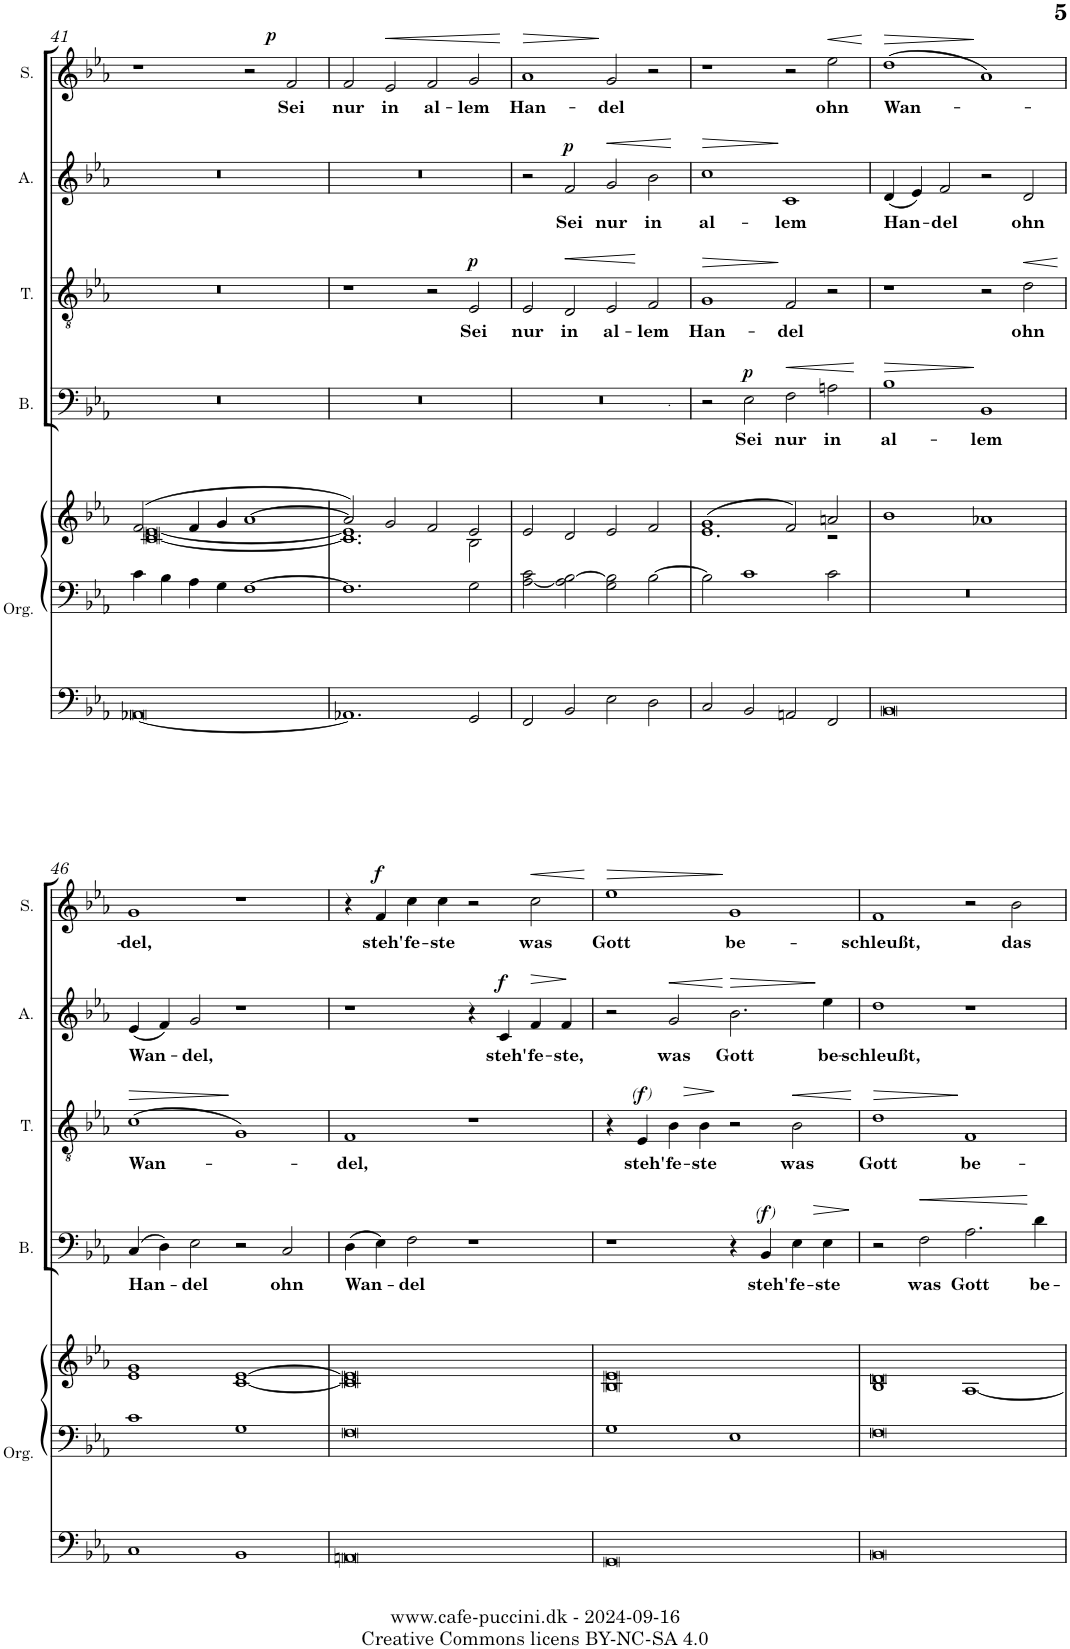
**kern	**kern	**kern	**kern	**text	**dynam	**kern	**text	**dynam	**kern	**text	**dynam	**kern	**text	**dynam
*part5	*part5	*part5	*part4	*part4	*part4	*part3	*part3	*part3	*part2	*part2	*part2	*part1	*part1	*part1
*staff7	*staff6	*staff5	*staff4	*staff4	*staff4	*staff3	*staff3	*staff3	*staff2	*staff2	*staff2	*staff1	*staff1	*staff1
*I"Organ	*	*	*I"Bass	*	*	*I"Tenor	*	*	*I"Alto	*	*	*I"Soprano	*	*
*I'Org.	*	*	*I'B.	*	*	*I'T.	*	*	*I'A.	*	*	*I'S.	*	*
!!LO:PB:g=z
*clefF4	*clefF4	*clefG2	*clefF4	*	*	*clefGv2	*	*	*clefG2	*	*	*clefG2	*	*
*k[b-e-a-]	*k[b-e-a-]	*k[b-e-a-]	*k[b-e-a-]	*	*	*k[b-e-a-]	*	*	*k[b-e-a-]	*	*	*k[b-e-a-]	*	*
*M4/2	*M4/2	*M4/2	*M4/2	*	*	*M4/2	*	*	*M4/2	*	*	*M4/2	*	*
=41	=41	=41	=41	=41	=41	=41	=41	=41	=41	=41	=41	=41	=41	=41
*	*	*^	*	*	*	*	*	*	*	*	*	*	*	*
[0AA-X	4c\	(2f/	[0c [0e-	0r	.	.	0r	.	.	0r	.	.	1r	.	.
.	4B-\	.	.	.	.	.	.	.	.	.	.	.	.	.	.
.	4A-\	4f/	.	.	.	.	.	.	.	.	.	.	.	.	.
.	4G\	4g/	.	.	.	.	.	.	.	.	.	.	.	.	.
.	[>1F	[1a-	.	.	.	.	.	.	.	.	.	.	2r	.	.
!	!	!	!	!	!	!	!	!	!	!	!	!	!	!LO:LY:b	!LO:DY:a
.	.	.	.	.	.	.	.	.	.	.	.	.	2f/	Sei	p
=42	=42	=42	=42	=42	=42	=42	=42	=42	=42	=42	=42	=42	=42	=42	=42
!	!	!	!	!	!	!	!	!	!	!	!	!	!	!LO:LY:b	!
1.AA-X]	1.F]	2a-/])	1.c] 1.e-]	0r	.	.	1r	.	.	0r	.	.	2f/	nur	.
!	!	!	!	!	!	!	!	!	!	!	!	!	!	!LO:LY:b	!LO:HP:b
.	.	2g/	.	.	.	.	.	.	.	.	.	.	2e-/	in	<
!	!	!	!	!	!	!	!	!	!	!	!	!	!	!LO:LY:b	!
.	.	2f/	.	.	.	.	2r	.	.	.	.	.	2f/	al-	.
!	!	!	!	!	!	!	!	!LO:LY:b	!LO:DY:a	!	!	!	!	!LO:LY:b	!
2GG/	2G\	2e-/	2B-\	.	.	.	2E-/	Sei	p	.	.	.	2g/	-lem	.
*	*	*v	*v	*	*	*	*	*	*	*	*	*	*	*	*
.	.	.	.	.	.	.	.	.	.	.	.	.	.	[
=43	=43	=43	=43	=43	=43	=43	=43	=43	=43	=43	=43	=43	=43	=43
!	!	!	!LO:TX:a:i:t=.	!	!	!	!	!	!	!	!	!	!	!
!	!	!	!	!	!	!	!LO:LY:b	!	!	!	!	!	!LO:LY:b	!LO:HP:b
2FF/	[2A-\ 2c\	2e-/	0r	.	.	2E-/	nur	.	2r	.	.	1a-	Han-	>
!	!	!	!	!	!	!	!LO:LY:b	!LO:HP:b	!	!LO:LY:b	!LO:DY:a	!	!	!
2BB-/	2A-\] [2B-\	2d/	.	.	.	2D/	in	<	2f/	Sei	p	.	.	.
!	!	!	!	!	!	!	!LO:LY:b	!	!	!LO:LY:b	!LO:HP:b	!	!LO:LY:b	!
2E-\	2G\ 2B-\]	2e-/	.	.	.	2E-/	al-	.	2g/	nur	<	2g/	-del	]
!	!	!	!	!	!	!	!LO:LY:b	!	!	!LO:LY:b	!	!	!	!
2D\	[2B-\	2f/	.	.	.	2F/	-lem	[	2b-\	in	.	2r	.	.
.	.	.	.	.	.	.	.	.	.	.	[	.	.	.
=44	=44	=44	=44	=44	=44	=44	=44	=44	=44	=44	=44	=44	=44	=44
*	*	*^	*	*	*	*	*	*	*	*	*	*	*	*
!	!	!	!	!	!	!	!	!LO:LY:b	!LO:HP:b	!	!LO:LY:b	!LO:HP:b	!	!	!
2C/	2B-\]	(>1g	1.e-	2r	.	.	1G	Han-	>	1cc	al-	>	1r	.	.
!	!	!	!	!	!LO:LY:b	!LO:DY:a	!	!	!	!	!	!	!	!	!
2BB-/	1c	.	.	2E-\	Sei	p	.	.	.	.	.	.	.	.	.
!	!	!	!	!	!LO:LY:b	!LO:HP:b	!	!LO:LY:b	!	!	!LO:LY:b	!	!	!	!
2AAn/	.	2f/)	.	2F\	nur	<	2F/	-del	]	1c	-lem	]	2r	.	.
!	!	!	!	!	!LO:LY:b	!	!	!	!	!	!	!	!	!LO:LY:b	!LO:HP:b
2FF/	2c\	2an/	2r	2An\	in	.	2r	.	.	.	.	.	2ee-\	ohn	<
*	*	*v	*v	*	*	*	*	*	*	*	*	*	*	*	*
.	.	.	.	.	[	.	.	.	.	.	.	.	.	[
=45	=45	=45	=45	=45	=45	=45	=45	=45	=45	=45	=45	=45	=45	=45
!	!	!	!	!LO:LY:b	!LO:HP:b	!	!	!	!	!LO:LY:b	!	!	!LO:LY:b	!LO:HP:b
0BB-	0r	1b-	1B-	al-	>	1r	.	.	(4d/	Han-	.	(>1dd	Wan-	>
.	.	.	.	.	.	.	.	.	4e-/)	.	.	.	.	.
!	!	!	!	!	!	!	!	!	!	!LO:LY:b	!	!	!	!
.	.	.	.	.	.	.	.	.	2f/	-del	.	.	.	.
!	!	!	!	!LO:LY:b	!	!	!	!	!	!	!	!	!	!
.	.	1a-X	1BB-	-lem	]	2r	.	.	2r	.	.	1a-)	.	]
!	!	!	!	!	!	!	!LO:LY:b	!LO:HP:b	!	!LO:LY:b	!	!	!	!
.	.	.	.	.	.	2d\	ohn	<	2d/	ohn	.	.	.	.
.	.	.	.	.	.	.	.	[	.	.	.	.	.	.
!!LO:LB:g=z
=46	=46	=46	=46	=46	=46	=46	=46	=46	=46	=46	=46	=46	=46	=46
!	!	!	!	!LO:LY:b	!	!	!LO:LY:b	!LO:HP:b	!	!LO:LY:b	!	!	!LO:LY:b	!
1C	1c	1e- 1g	(4C/	Han-	.	(>1c	Wan-	>	(4e-/	Wan-	.	1g	-del,	.
.	.	.	4D\)	.	.	.	.	.	4f/)	.	.	.	.	.
!	!	!	!	!LO:LY:b	!	!	!	!	!	!LO:LY:b	!	!	!	!
.	.	.	2E-\	-del	.	.	.	.	2g/	-del,	.	.	.	.
1BB-	1G	[1c [1e-	2r	.	.	1G)	.	]	1r	.	.	1r	.	.
!	!	!	!	!LO:LY:b	!	!	!	!	!	!	!	!	!	!
.	.	.	2C/	ohn	.	.	.	.	.	.	.	.	.	.
=47	=47	=47	=47	=47	=47	=47	=47	=47	=47	=47	=47	=47	=47	=47
!	!	!	!	!LO:LY:b	!	!	!LO:LY:b	!	!	!	!	!	!	!
0AAn	0F	0c] 0e-]	(4D\	Wan-	.	1F	-del,	.	1r	.	.	4r	.	.
!	!	!	!	!	!	!	!	!	!	!	!	!	!LO:LY:b	!LO:DY:a
.	.	.	4E-\)	.	.	.	.	.	.	.	.	4f/	steh'	f
!	!	!	!	!LO:LY:b	!	!	!	!	!	!	!	!	!LO:LY:b	!
.	.	.	2F\	-del	.	.	.	.	.	.	.	4cc\	fe-	.
!	!	!	!	!	!	!	!	!	!	!	!	!	!LO:LY:b	!
.	.	.	.	.	.	.	.	.	.	.	.	4cc\	-ste	.
.	.	.	1r	.	.	1r	.	.	4r	.	.	2r	.	.
!	!	!	!	!	!	!	!	!	!	!LO:LY:b	!LO:DY:a	!	!	!
.	.	.	.	.	.	.	.	.	4c/	steh'	f	.	.	.
!	!	!	!	!	!	!	!	!	!	!LO:LY:b	!LO:HP:b	!	!LO:LY:b	!LO:HP:b
.	.	.	.	.	.	.	.	.	4f/	fe-	>	2cc\	was	<
!	!	!	!	!	!	!	!	!	!	!LO:LY:b	!	!	!	!
.	.	.	.	.	.	.	.	.	4f/	-ste,	.	.	.	.
.	.	.	.	.	.	.	.	.	.	.	]	.	.	[
=48	=48	=48	=48	=48	=48	=48	=48	=48	=48	=48	=48	=48	=48	=48
!	!	!	!	!	!	!	!	!	!	!	!	!	!LO:LY:b	!LO:HP:b
0GG	1G	0B- 0e-	1r	.	.	4r	.	.	2r	.	.	1ee-	Gott	>
!	!	!	!	!	!	!	!LO:LY:b	!LO:DY:a	!	!	!	!	!	!
!	!	!	!	!	!	!	!	!LO:DY:n=1:a	!	!	!	!	!	!
!	!	!	!	!	!	!	!	!LO:DY:n=2:a	!	!	!	!	!	!
.	.	.	.	.	.	4E-/	steh'	other-dynamics f other-dynamics	.	.	.	.	.	.
!	!	!	!	!	!	!	!LO:LY:b	!LO:HP:b	!	!LO:LY:b	!LO:HP:b	!	!	!
.	.	.	.	.	.	4B-\	fe-	>	2g/	was	<	.	.	.
!	!	!	!	!	!	!	!LO:LY:b	!	!	!	!	!	!	!
.	.	.	.	.	.	4B-\	-ste	.	.	.	.	.	.	.
!	!	!	!	!	!	!	!	!	!	!LO:LY:b	!LO:HP:n=1:b	!	!LO:LY:b	!
.	1E-	.	4r	.	.	2r	.	]	2.b-\	Gott	[ >	1g	be-	]
!	!	!	!	!LO:LY:b	!LO:DY:a	!	!	!	!	!	!	!	!	!
!	!	!	!	!	!LO:DY:n=1:a	!	!	!	!	!	!	!	!	!
!	!	!	!	!	!LO:DY:n=2:a	!	!	!	!	!	!	!	!	!
.	.	.	4BB-/	steh'	other-dynamics f other-dynamics	.	.	.	.	.	.	.	.	.
!	!	!	!	!LO:LY:b	!LO:HP:b	!	!LO:LY:b	!LO:HP:b	!	!	!	!	!	!
.	.	.	4E-\	fe-	>	2B-\	was	<	.	.	.	.	.	.
!	!	!	!	!LO:LY:b	!	!	!	!	!	!LO:LY:b	!	!	!	!
.	.	.	4E-\	-ste	.	.	.	.	4ee-\	be-	]	.	.	.
.	.	.	.	.	]	.	.	[	.	.	.	.	.	.
=49	=49	=49	=49	=49	=49	=49	=49	=49	=49	=49	=49	=49	=49	=49
*	*	*^	*	*	*	*	*	*	*	*	*	*	*	*
!	!	!	!	!	!	!	!	!LO:LY:b	!LO:HP:b	!	!LO:LY:b	!	!	!LO:LY:b	!
0BB-	0F	0d	1B-	2r	.	.	1d	Gott	>	1dd	-schleußt,	.	1f	-schleußt,	.
!	!	!	!	!	!LO:LY:b	!LO:HP:b	!	!	!	!	!	!	!	!	!
.	.	.	.	2F\	was	<	.	.	.	.	.	.	.	.	.
!	!	!	!	!	!LO:LY:b	!	!	!LO:LY:b	!	!	!	!	!	!	!
.	.	.	[1A-	2.A-\	Gott	.	1F	be-	]	1r	.	.	2r	.	.
!	!	!	!	!	!	!	!	!	!	!	!	!	!	!LO:LY:b	!
.	.	.	.	.	.	.	.	.	.	.	.	.	2b-\	das	.
!	!	!	!	!	!LO:LY:b	!	!	!	!	!	!	!	!	!	!
.	.	.	.	4d\	be-	[	.	.	.	.	.	.	.	.	.
*	*	*v	*v	*	*	*	*	*	*	*	*	*	*	*	*
=	=	=	=	=	=	=	=	=	=	=	=	=	=	=
*-	*-	*-	*-	*-	*-	*-	*-	*-	*-	*-	*-	*-	*-	*-
